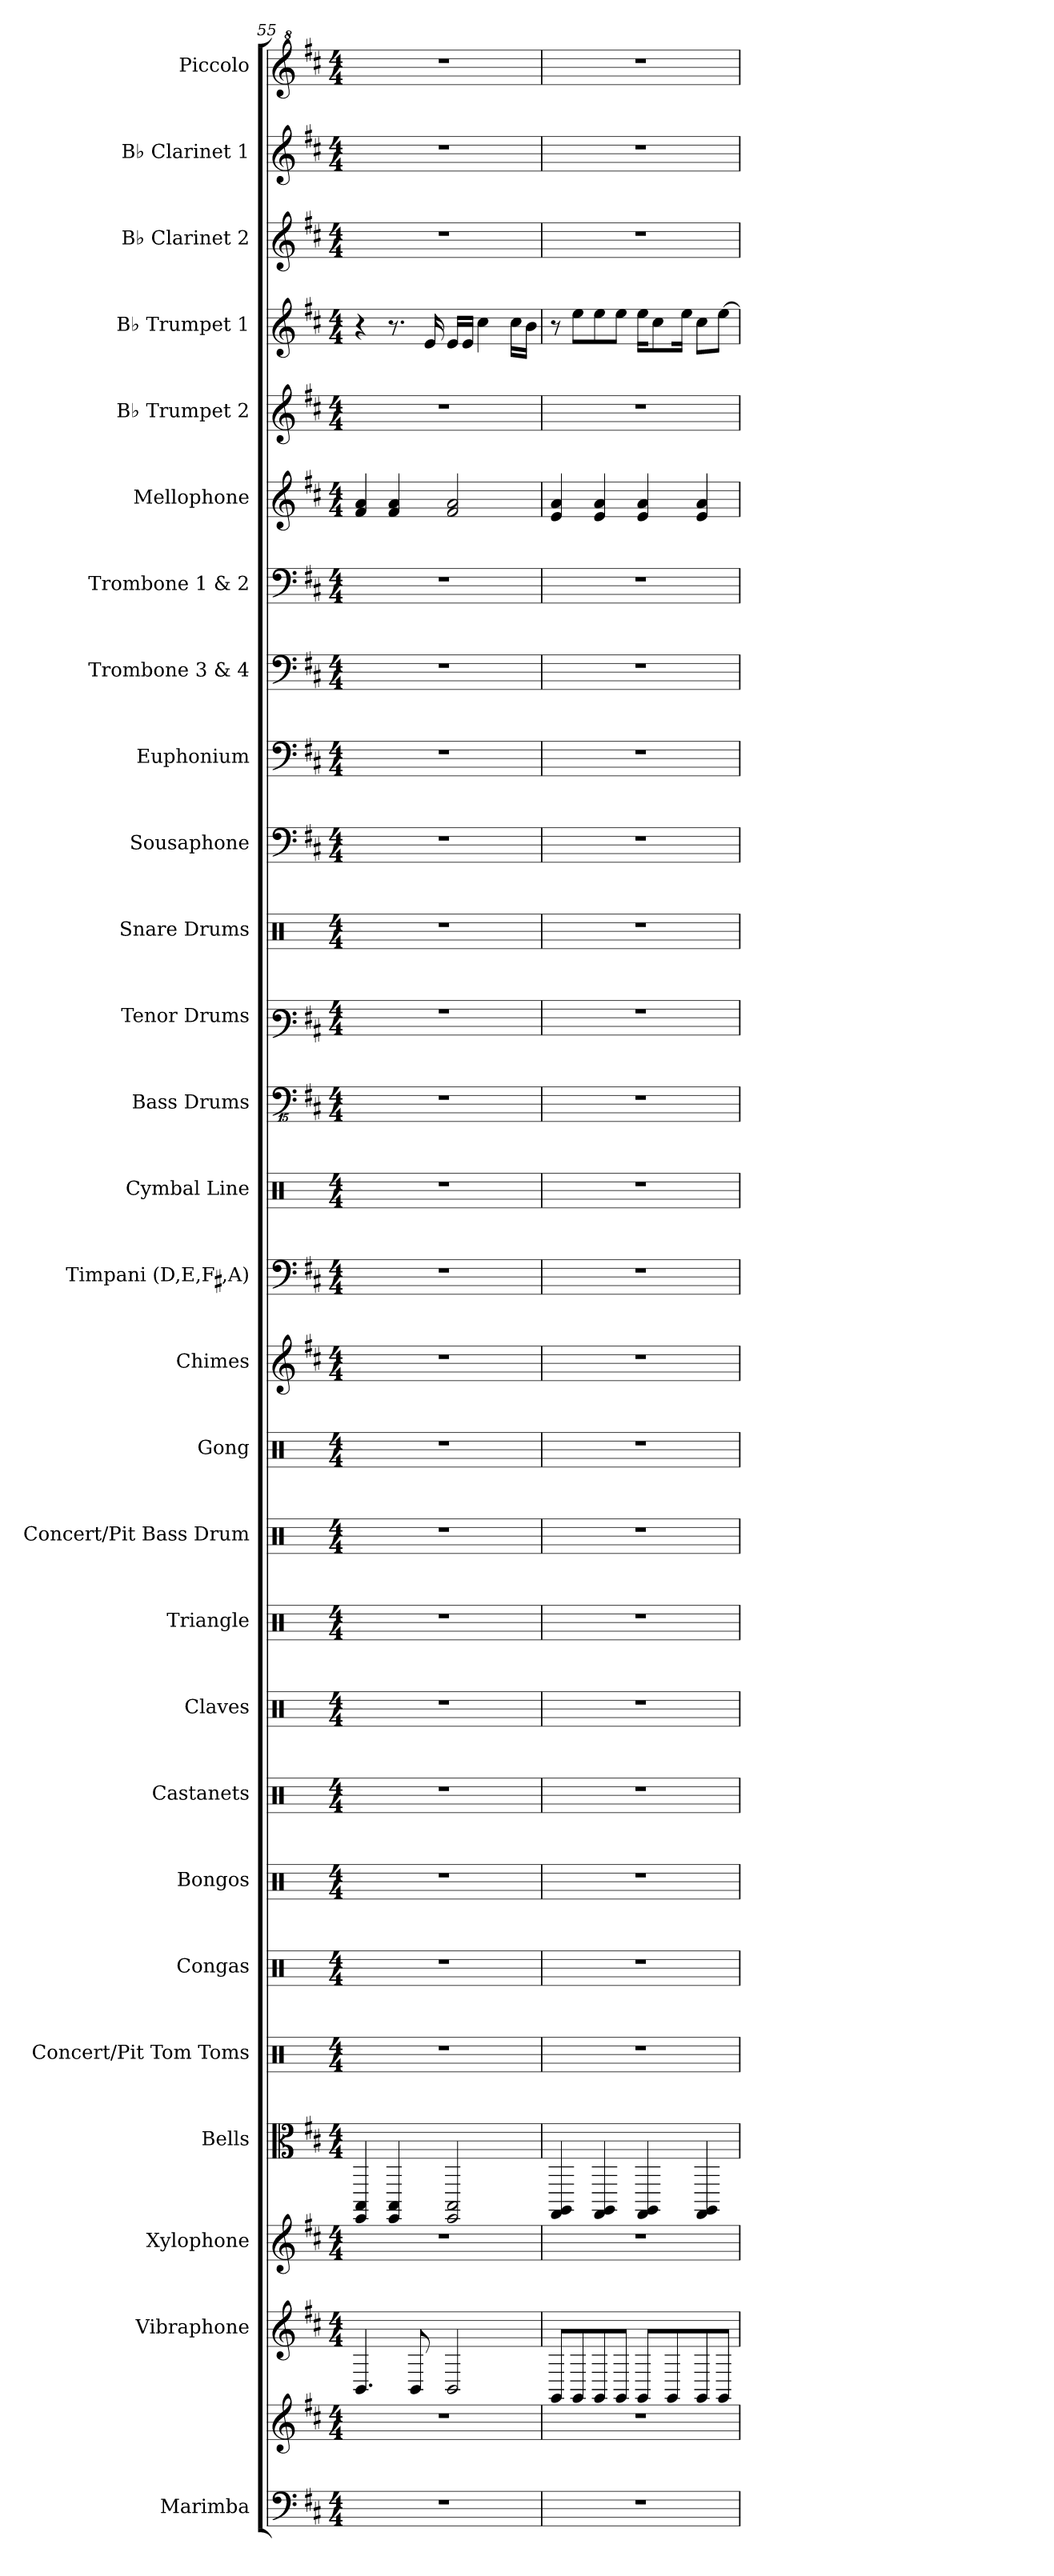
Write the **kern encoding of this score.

**kern	**kern	**kern	**kern	**kern	**kern	**kern	**kern	**kern	**kern	**kern	**kern	**kern	**kern	**kern	**kern	**kern	**kern	**kern	**kern	**kern	**kern	**kern	**kern	**kern	**kern	**kern	**kern	**kern
*part28	*part28	*part27	*part26	*part25	*part24	*part23	*part22	*part21	*part20	*part19	*part18	*part17	*part16	*part15	*part14	*part13	*part12	*part11	*part10	*part9	*part8	*part7	*part6	*part5	*part4	*part3	*part2	*part1
*staff29	*staff28	*staff27	*staff26	*staff25	*staff24	*staff23	*staff22	*staff21	*staff20	*staff19	*staff18	*staff17	*staff16	*staff15	*staff14	*staff13	*staff12	*staff11	*staff10	*staff9	*staff8	*staff7	*staff6	*staff5	*staff4	*staff3	*staff2	*staff1
*I"Marimba	*	*I"Vibraphone	*I"Xylophone	*I"Bells	*I"Concert/Pit Tom Toms	*I"Congas	*I"Bongos	*I"Castanets	*I"Claves	*I"Triangle	*I"Concert/Pit Bass Drum	*I"Gong	*I"Chimes	*I"Timpani (D,E,F#,A)	*I"Cymbal Line	*I"Bass Drums	*I"Tenor Drums	*I"Snare Drums	*I"Sousaphone	*I"Euphonium	*I"Trombone 3 &amp; 4	*I"Trombone 1 &amp; 2	*I"Mellophone	*I"B♭ Trumpet 2	*I"B♭ Trumpet 1	*I"B♭ Clarinet 2	*I"B♭ Clarinet 1	*I"Piccolo
*I'Mrm.	*	*I'Vib.	*I'Xyl.	*I'Bls.	*I'Toms	*I'Co.	*I'Bo.	*I'Cst.	*I'Clv.	*I'Trgl.	*I'Crt. B.D.	*I'Gong	*I'Chm.	*I'Timp.	*I'Cym.	*I'B.D.	*I'T.D.	*I'S.D.	*I'Sphn.	*I'Euph.	*I'Tbn. 3 &amp; 4	*I'Tbn. 1 &amp; 2	*I'Mph.	*I'B♭ Tpt. 2	*I'B♭ Tpt. 1	*I'B♭ Cl. 2	*I'B♭ Cl. 1	*I'Picc.
*clefF4	*clefG2	*clefG2	*clefG2	*clefC3	*clefX	*clefX	*clefX	*clefX	*clefX	*clefX	*clefX	*clefX	*clefG2	*clefF4	*clefX	*clefFvv4	*clefF3	*clefX	*clefF4	*clefF4	*clefF4	*clefF4	*clefG2	*clefG2	*clefG2	*clefG2	*clefG2	*clefG^2
*	*	*	*ITrd-7c-12	*ITrd-14c-24	*	*	*	*	*	*	*	*	*	*	*	*	*	*	*	*	*	*	*ITrd4c7	*ITrd1c2	*ITrd1c2	*ITrd1c2	*ITrd1c2	*ITrd-7c-12
*k[f#c#]	*k[f#c#]	*k[f#c#]	*k[f#c#]	*k[f#c#]	*k[]	*k[]	*k[]	*k[]	*k[]	*k[]	*k[]	*k[]	*k[f#c#]	*k[f#c#]	*k[]	*k[f#c#]	*k[f#c#]	*k[]	*k[f#c#]	*k[f#c#]	*k[f#c#]	*k[f#c#]	*k[f#]	*k[]	*k[]	*k[]	*k[]	*k[f#c#]
*M4/4	*M4/4	*M4/4	*M4/4	*M4/4	*M4/4	*M4/4	*M4/4	*M4/4	*M4/4	*M4/4	*M4/4	*M4/4	*M4/4	*M4/4	*M4/4	*M4/4	*M4/4	*M4/4	*M4/4	*M4/4	*M4/4	*M4/4	*M4/4	*M4/4	*M4/4	*M4/4	*M4/4	*M4/4
=55	=55	=55	=55	=55	=55	=55	=55	=55	=55	=55	=55	=55	=55	=55	=55	=55	=55	=55	=55	=55	=55	=55	=55	=55	=55	=55	=55	=55
1r	1r	4.BB/	1r	4F#/ 4B/	1r	1r	1r	1r	1r	1r	1r	1r	1r	1r	1r	1r	1r	1r	1r	1r	1r	1r	4B/ 4d/	1r	4r	1r	1r	1r
.	.	.	.	4F#/ 4B/	.	.	.	.	.	.	.	.	.	.	.	.	.	.	.	.	.	.	4B/ 4d/	.	8.r	.	.	.
.	.	8BB/	.	.	.	.	.	.	.	.	.	.	.	.	.	.	.	.	.	.	.	.	.	.	.	.	.	.
.	.	.	.	.	.	.	.	.	.	.	.	.	.	.	.	.	.	.	.	.	.	.	.	.	16d/	.	.	.
.	.	2BB/	.	2F#/ 2B/	.	.	.	.	.	.	.	.	.	.	.	.	.	.	.	.	.	.	2B/ 2d/	.	16d/LL	.	.	.
.	.	.	.	.	.	.	.	.	.	.	.	.	.	.	.	.	.	.	.	.	.	.	.	.	16d/JJ	.	.	.
.	.	.	.	.	.	.	.	.	.	.	.	.	.	.	.	.	.	.	.	.	.	.	.	.	4b\	.	.	.
.	.	.	.	.	.	.	.	.	.	.	.	.	.	.	.	.	.	.	.	.	.	.	.	.	16b\LL	.	.	.
.	.	.	.	.	.	.	.	.	.	.	.	.	.	.	.	.	.	.	.	.	.	.	.	.	16a\JJ	.	.	.
=56	=56	=56	=56	=56	=56	=56	=56	=56	=56	=56	=56	=56	=56	=56	=56	=56	=56	=56	=56	=56	=56	=56	=56	=56	=56	=56	=56	=56
1r	1r	8GG/L	1r	4G/ 4A/	1r	1r	1r	1r	1r	1r	1r	1r	1r	1r	1r	1r	1r	1r	1r	1r	1r	1r	4A/ 4d/	1r	8r	1r	1r	1r
.	.	8GG/	.	.	.	.	.	.	.	.	.	.	.	.	.	.	.	.	.	.	.	.	.	.	8dd\L	.	.	.
.	.	8GG/	.	4G/ 4A/	.	.	.	.	.	.	.	.	.	.	.	.	.	.	.	.	.	.	4A/ 4d/	.	8dd\	.	.	.
.	.	8GG/J	.	.	.	.	.	.	.	.	.	.	.	.	.	.	.	.	.	.	.	.	.	.	8dd\J	.	.	.
.	.	8GG/L	.	4G/ 4A/	.	.	.	.	.	.	.	.	.	.	.	.	.	.	.	.	.	.	4A/ 4d/	.	16dd\KL	.	.	.
.	.	.	.	.	.	.	.	.	.	.	.	.	.	.	.	.	.	.	.	.	.	.	.	.	8b\	.	.	.
.	.	8GG/	.	.	.	.	.	.	.	.	.	.	.	.	.	.	.	.	.	.	.	.	.	.	.	.	.	.
.	.	.	.	.	.	.	.	.	.	.	.	.	.	.	.	.	.	.	.	.	.	.	.	.	16dd\Jk	.	.	.
.	.	8GG/	.	4G/ 4A/	.	.	.	.	.	.	.	.	.	.	.	.	.	.	.	.	.	.	4A/ 4d/	.	8b\L	.	.	.
.	.	8GG/J	.	.	.	.	.	.	.	.	.	.	.	.	.	.	.	.	.	.	.	.	.	.	[8dd\J	.	.	.
=	=	=	=	=	=	=	=	=	=	=	=	=	=	=	=	=	=	=	=	=	=	=	=	=	=	=	=	=
*-	*-	*-	*-	*-	*-	*-	*-	*-	*-	*-	*-	*-	*-	*-	*-	*-	*-	*-	*-	*-	*-	*-	*-	*-	*-	*-	*-	*-
